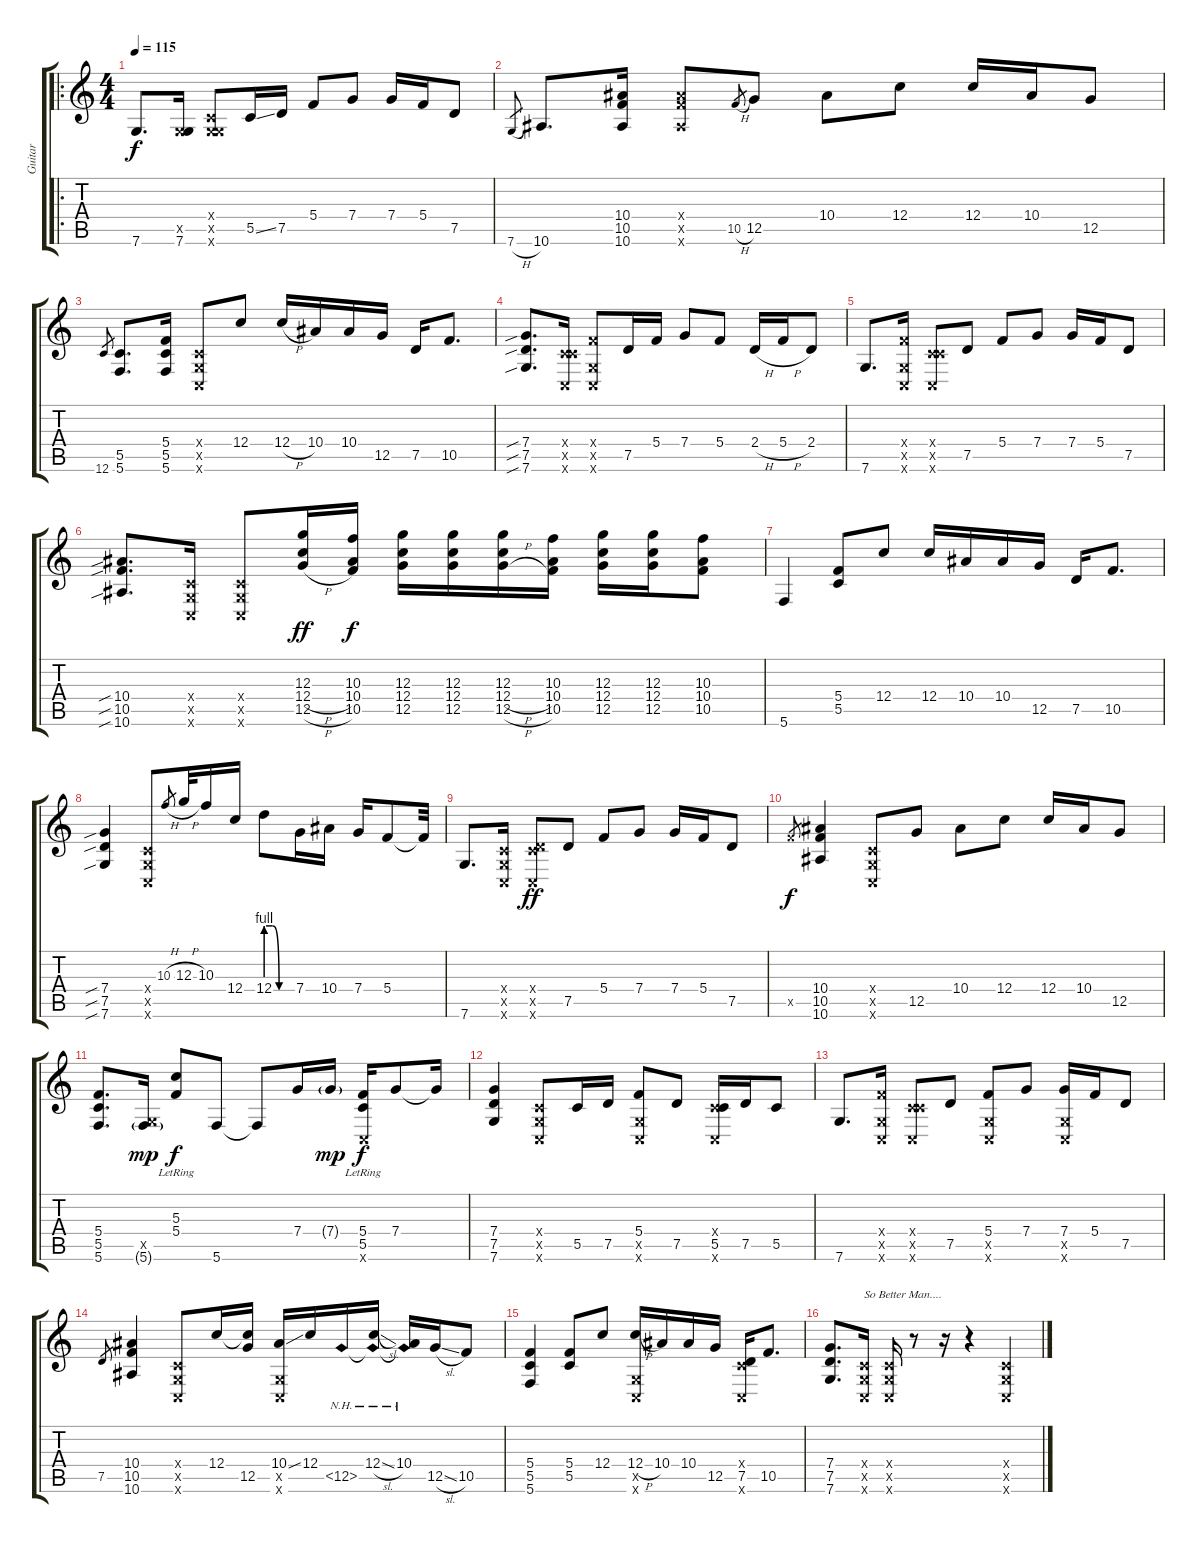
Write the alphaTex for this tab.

\track ("Guitar" "Guitar") {instrument acousticguitarsteel}
\staff {score tabs}
\tuning (E4 C4 G3 C3 G2 C2) {hide}
\ro
\ts (4 4)
\tempo 115
\clef g2
\ks c
7.6.8{d dy f instrument acousticguitarsteel} (0.5{x} 7.6).16 (0.4{x} 0.5{x} 7.6{x}).8 5.5{ss}.16 7.5.16 5.4.8 7.4.8 7.4.16 5.4.16 7.5.8 |
7.6{h}.8{gr} 10.6.8{d} (10.4 10.5 10.6).16 (10.4{x} 10.5{x} 10.6{x}).8 10.5{h}.8{gr} 12.5.8 10.4.8 12.4.8 12.4.16 10.4.16 12.5.8 |
12.6.8{gr} (5.5 5.6).8{d} (5.4 5.5 5.6).16 (0.4{x} 0.5{x} 0.6{x}).8 12.4.8 12.4{h}.16 10.4.16 10.4.16 12.5.16 7.5.16 10.5.8{d} |
(7.4{sib} 7.5{sib} 7.6{sib}).8{d} (0.4{x} 5.5{x} 0.6{x}).16 (5.4{x} 0.5{x} 0.6{x}).8 7.5.16 5.4.16 7.4.8 5.4.8 2.4{h}.16 5.4{h}.16 2.4.8 |
7.6.8{d} (5.4{x} 0.5{x} 0.6{x}).16 (0.4{x} 5.5{x} 0.6{x}).8 7.5.8 5.4.8 7.4.8 7.4.16 5.4.16 7.5.8 |
(10.4{sib} 10.5{sib} 10.6{sib}).8{d} (0.4{x} 0.5{x} 0.6{x}).16 (0.4{x} 0.5{x} 0.6{x}).8 (12.3 12.4{h} 12.5{h}).16{dy ff} (10.3 10.4 10.5).16{dy f} (12.3 12.4 12.5).16 (12.3 12.4 12.5).16 (12.3 12.4{h} 12.5{h}).16 (10.3 10.4 10.5).16 (12.3 12.4 12.5).16 (12.3 12.4 12.5).16 (10.3 10.4 10.5).8 |
5.6.4 (5.4 5.5).8 12.4.8 12.4.16 10.4.16 10.4.16 12.5.16 7.5.16 10.5.8{d} |
(7.4{sib} 7.5{sib} 7.6{sib}).4 (0.4{x} 0.5{x} 0.6{x}).8 10.3{h}.8{gr} 12.3{h}.32 10.3.16 12.4.16 12.4{be (custom 0 4 15 4 30 0 60 0)}.8 7.4.16 10.4.16 7.4.16 5.4.8 5.4{t}.32 |
7.6.8{d} (0.4{x} 0.5{x} 0.6{x}).16 (0.4{x} 7.5{x} 0.6{x}).8{dy ff} 7.5.8 5.4.8 7.4.8 7.4.16 5.4.16 7.5.8 |
10.5{x}.8{gr dy f} (10.4 10.5 10.6).4 (0.4{x} 0.5{x} 0.6{x}).8 12.5.8 10.4.8 12.4.8 12.4.16 10.4.16 12.5.8 |
(5.4 5.5 5.6).8{d} (0.5{x} 5.6{g}).16{dy mp} (5.3{lr} 5.4).8{dy f} 5.6.8 5.6{t}.8 7.4.16 7.4{g}.16{dy mp} (5.4 5.5{lr} 0.6{x}).16{dy f} 7.4.8 7.4{t}.16 |
(7.4 7.5 7.6).4 (0.4{x} 0.5{x} 0.6{x}).8 5.5.16 7.5.16 (5.4 0.5{x} 0.6{x}).8 7.5.8 (0.4{x} 5.5 0.6{x}).16 7.5.16 5.5.8 |
7.6.8{d} (5.4{x} 0.5{x} 0.6{x}).16 (0.4{x} 5.5{x} 0.6{x}).8 7.5.8 (5.4 0.5{x} 0.6{x}).8 7.4.8 (7.4 0.5{x} 0.6{x}).16 5.4.16 7.5.8 |
7.5.8{gr} (10.4 10.5 10.6).4 (0.4{x} 0.5{x} 0.6{x}).8 12.4.16 (12.4{t} 12.5).16 (10.4{ss} 0.5{x} 0.6{x}).16 12.4.16 12.5{nh}.16 (12.4{sl} 12.5{nh t}).16 (10.4 12.5{nh t}).16 12.5{sl}.16 10.5.8 |
(5.4 5.5 5.6).4 (5.4 5.5).8 12.4.8 (12.4{h} 0.5{x} 0.6{x}).16 10.4.16 10.4.16 12.5.16 (0.4{x} 7.5 0.6{x}).16 10.5.8{d} |
(7.4 7.5 7.6).8{d} (0.4{x} 0.5{x} 0.6{x}).16{txt "So Better Man...."} (0.4{x} 0.5{x} 0.6{x}).16 r.8 r.16 r.4 (0.4{x} 0.5{x} 0.6{x}).4
